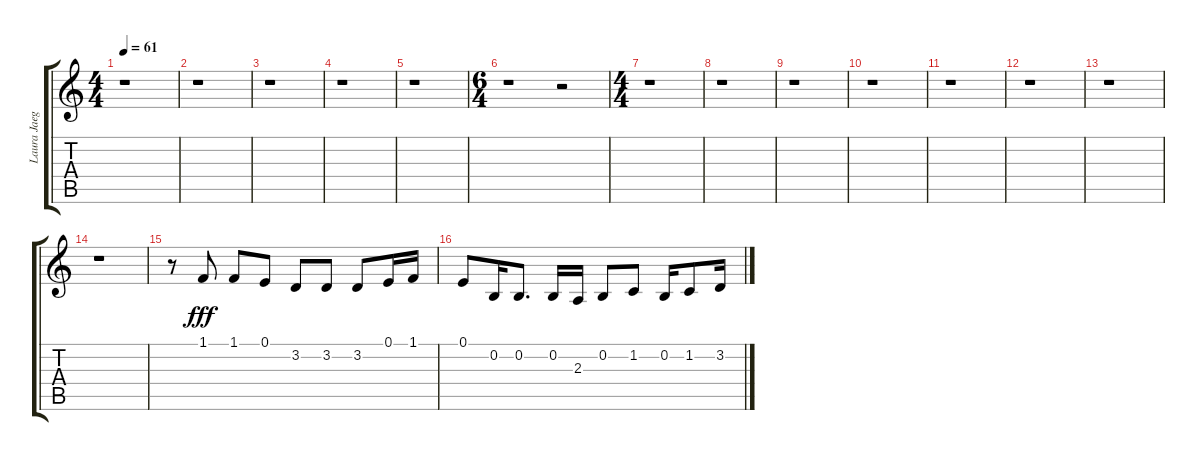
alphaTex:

\track ("Laura Jaeger" "Laura Jaeg") {instrument baritonesax}
\staff {score tabs}
\tuning (E4 B3 G3 D3 A2 E2) {hide}
\ts (4 4)
\tempo 61
\clef g2
\ks c
r.1{dy fff} |
r.1 |
r.1 |
r.1 |
r.1 |
\ts (6 4)
r.1 r.2 |
\ts (4 4)
r.1 |
r.1 |
r.1 |
r.1 |
r.1 |
r.1 |
r.1 |
r.1 |
r.8 1.1.8 1.1.8 0.1.8 3.2.8 3.2.8 3.2.8 0.1.16 1.1.16 |
0.1.8 0.2.16 0.2.8{d} 0.2.16 2.3.16 0.2.8 1.2.8 0.2.16 1.2.8 3.2.16
